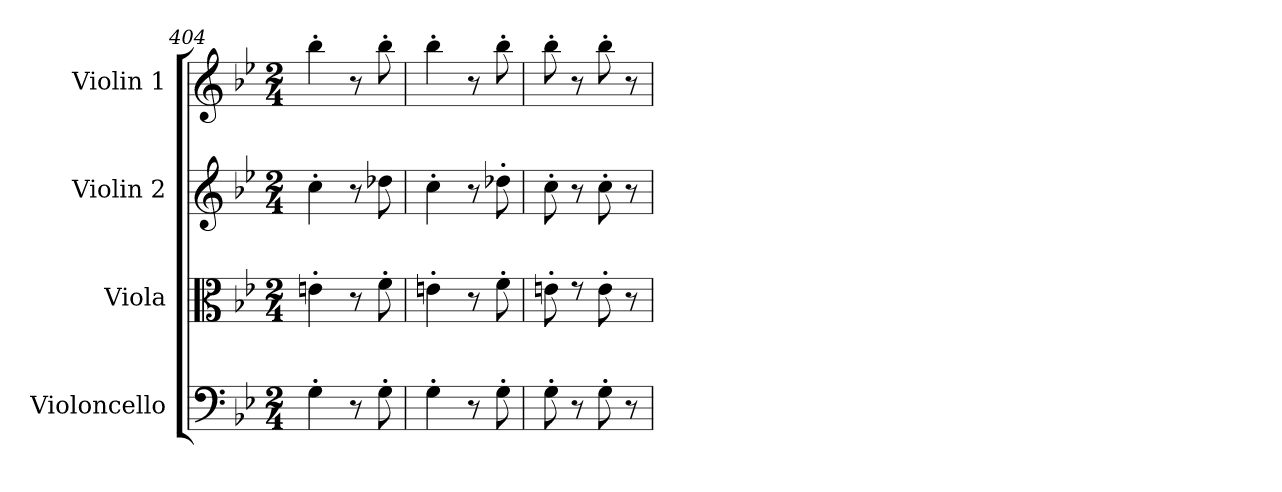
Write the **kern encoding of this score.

**kern	**kern	**kern	**kern
*part4	*part3	*part2	*part1
*staff4	*staff3	*staff2	*staff1
*I"Violoncello	*I"Viola	*I"Violin 2	*I"Violin 1
*I'Vc	*I'Vla	*I'Vln	*I'Vln
*clefF4	*clefC3	*clefG2	*clefG2
*k[b-e-]	*k[b-e-]	*k[b-e-]	*k[b-e-]
*M2/4	*M2/4	*M2/4	*M2/4
=404	=404	=404	=404
4G'\	4en'\	4cc'\	4bb-'\
8r	8r	8r	8r
8G'\	8f'\	8dd-X\	8bb-'\
!!LO:LB:g=z
=405	=405	=405	=405
4G'\	4en'\	4cc'\	4bb-'\
8r	8r	8r	8r
8G'\	8f'\	8dd-X'\	8bb-'\
=406	=406	=406	=406
8G'\	8en'\	8cc'\	8bb-'\
8r	8re	8r	8r
8G'\	8e'\	8cc'\	8bb-'\
8r	8r	8r	8r
=	=	=	=
*-	*-	*-	*-
